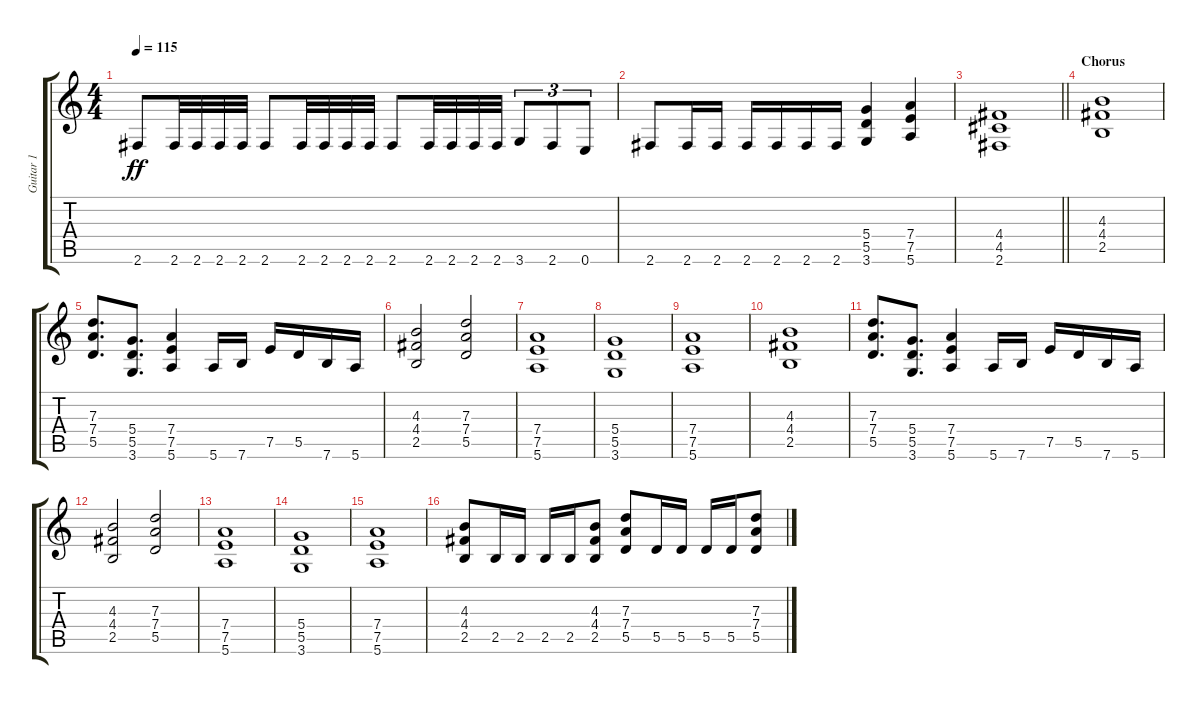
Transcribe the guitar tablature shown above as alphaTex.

\track ("Guitar 1" "Guitar 1") {instrument distortionguitar}
\staff {score tabs}
\tuning (E4 B3 G3 D3 A2 E2) {hide}
\ts (4 4)
\tempo 115
\clef g2
\ks c
2.6.8{dy ff} 2.6.32 2.6.32 2.6.32 2.6.32 2.6.8 2.6.32 2.6.32 2.6.32 2.6.32 2.6.8 2.6.32 2.6.32 2.6.32 2.6.32 3.6.8{tu (3 2)} 2.6.8{tu (3 2)} 0.6.8{tu (3 2)} |
2.6.8 2.6.16 2.6.16 2.6.16 2.6.16 2.6.16 2.6.16 (5.4 5.5 3.6).4 (7.4 7.5 5.6).4 |
\barLineRight lightlight
(4.4 4.5 2.6).1 |
\section ("" "Chorus")
(4.3 4.4 2.5).1 |
(7.3 7.4 5.5).8{d} (5.4 5.5 3.6).8{d} (7.4 7.5 5.6).4 5.6.16 7.6.16 7.5.16 5.5.16 7.6.16 5.6.16 |
(4.3 4.4 2.5).2 (7.3 7.4 5.5).2 |
(7.4 7.5 5.6).1 |
(5.4 5.5 3.6).1 |
(7.4 7.5 5.6).1 |
(4.3 4.4 2.5).1 |
(7.3 7.4 5.5).8{d} (5.4 5.5 3.6).8{d} (7.4 7.5 5.6).4 5.6.16 7.6.16 7.5.16 5.5.16 7.6.16 5.6.16 |
(4.3 4.4 2.5).2 (7.3 7.4 5.5).2 |
(7.4 7.5 5.6).1 |
(5.4 5.5 3.6).1 |
(7.4 7.5 5.6).1 |
(4.3 4.4 2.5).8 2.5.16 2.5.16 2.5.16 2.5.16 (4.3 4.4 2.5).8 (7.3 7.4 5.5).8 5.5.16 5.5.16 5.5.16 5.5.16 (7.3 7.4 5.5).8
